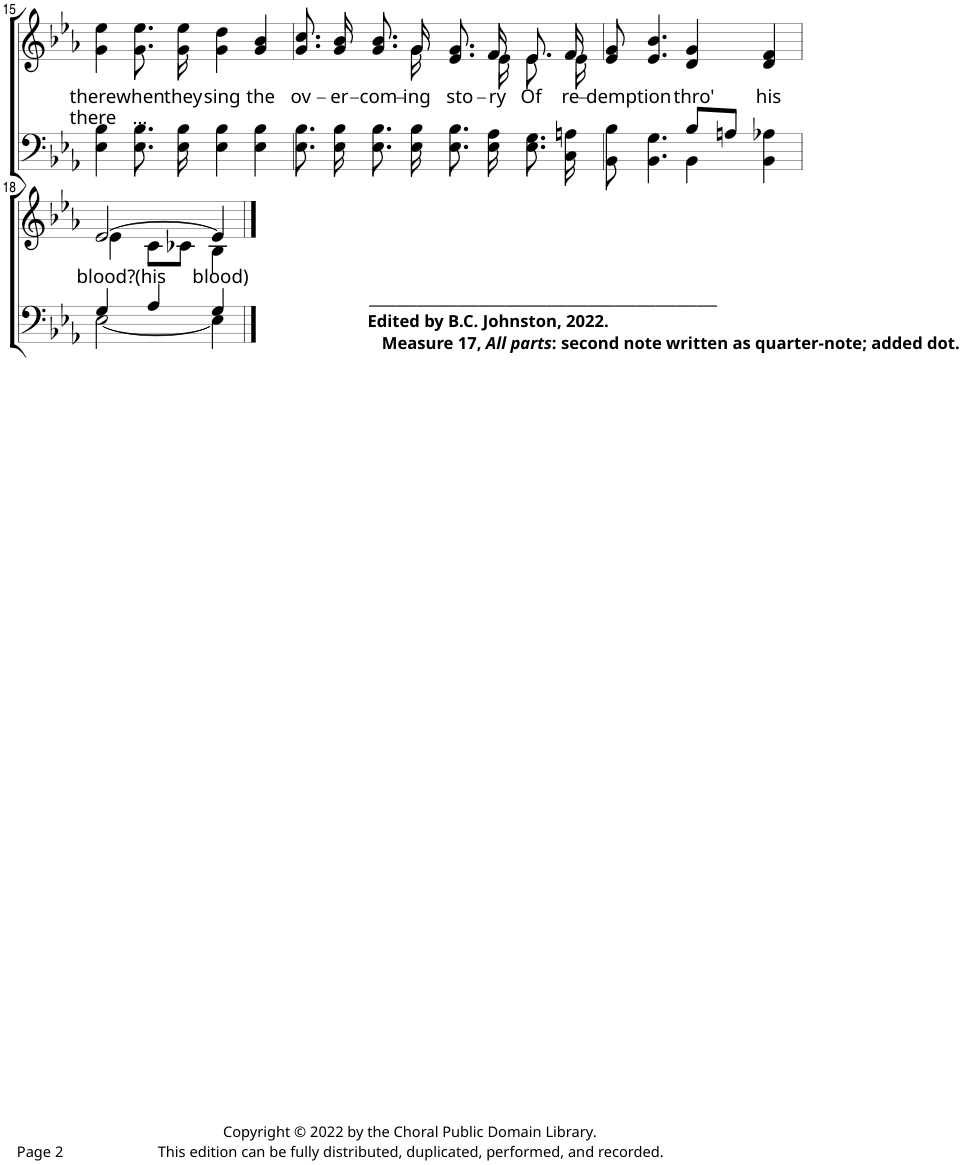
**kern	**kern	**text	**text
*part2	*part1	*part1	*part1
*staff2	*staff1	*staff1	*staff1
*I"Bass	*I"Soprano	*	*
!!LO:PB:g=z
*clefF4	*clefG2	*	*
*k[b-e-a-]	*k[b-e-a-]	*	*
*M4/4	*M4/4	*	*
=15	=15	=15	=15
!	!	!LO:LY:b	!LO:LY:b
4E-\ 4B-\	4g\ 4ee-\	there	there
!	!	!LO:LY:b	!LO:LY:b
8.E-\ 8.B-\	8.g\ 8.ee-\	when	…
!	!	!LO:LY:b	!
16E-\ 16B-\	16g\ 16ee-\	they	.
!	!	!LO:LY:b	!
4E-\ 4B-\	4g\ 4dd\	sing	.
!	!	!LO:LY:b	!
4E-\ 4B-\	4g/ 4b-/	the	.
=16	=16	=16	=16
!	!	!LO:LY:b	!
*	*^	*	*
8.E-\ 8.B-\	8.g/ 8.cc/	8.ryy	ov-	.
!	!	!	!LO:LY:b	!
16E-\ 16B-\	16g/ 16b-/	16ryy	-er-	.
!	!	!	!LO:LY:b	!
8.E-\ 8.B-\	8.g/ 8.b-/	8.ryy	-com-	.
!	!	!	!LO:LY:b	!
16E-\ 16B-\	16g/	16g\	-ing	.
!	!	!	!LO:LY:b	!
8.E-\ 8.B-\	8.e-/ 8.g/	8.ryy	sto-	.
!	!	!	!LO:LY:b	!
16E-\ 16A-\	16f/	16e-\	-ry	.
!	!	!	!LO:LY:b	!
8.E-\ 8.G\	8.e-/	8.e-\	Of	.
!	!	!	!LO:LY:b	!
16C\ 16An\	16f/	16e-\	re-	.
=17	=17	=17	=17	=17
*^	*	*	*	*
!	!	!	!	!LO:LY:b	!
*	*	*v	*v	*	*
8BB-\ 8B-\	8ryy	8e-/ 8g/	-demp-	.
!	!	!	!LO:LY:b	!
4.BB-\ 4.G\	4.ryy	4.e-/ 4.b-/	-tion	.
!	!	!	!LO:LY:b	!
8B-/L	4BB-\	4d/ 4g/	thro'	.
8An/J	.	.	.	.
!	!	!	!LO:LY:b	!
4BB-\ 4A-X\	4ryy	4d/ 4f/	his	.
!!LO:LB:g=z
=18	=18	=18	=18	=18
!	!	!	!LO:LY:b	!
*	*	*^	*	*
4G/	[2E-\	[2e-/	4e-\	blood?	.
!	!	!	!	!LO:LY:b	!
4A-/	.	.	8c\L	(his	.
.	.	.	8c-X\J	.	.
!	!	!	!	!LO:LY:b	!
4G/	4E-\]	4e-/]	4B-\	blood)	.
*v	*v	*	*	*	*
*	*v	*v	*	*
==	==	==	==
*-	*-	*-	*-
